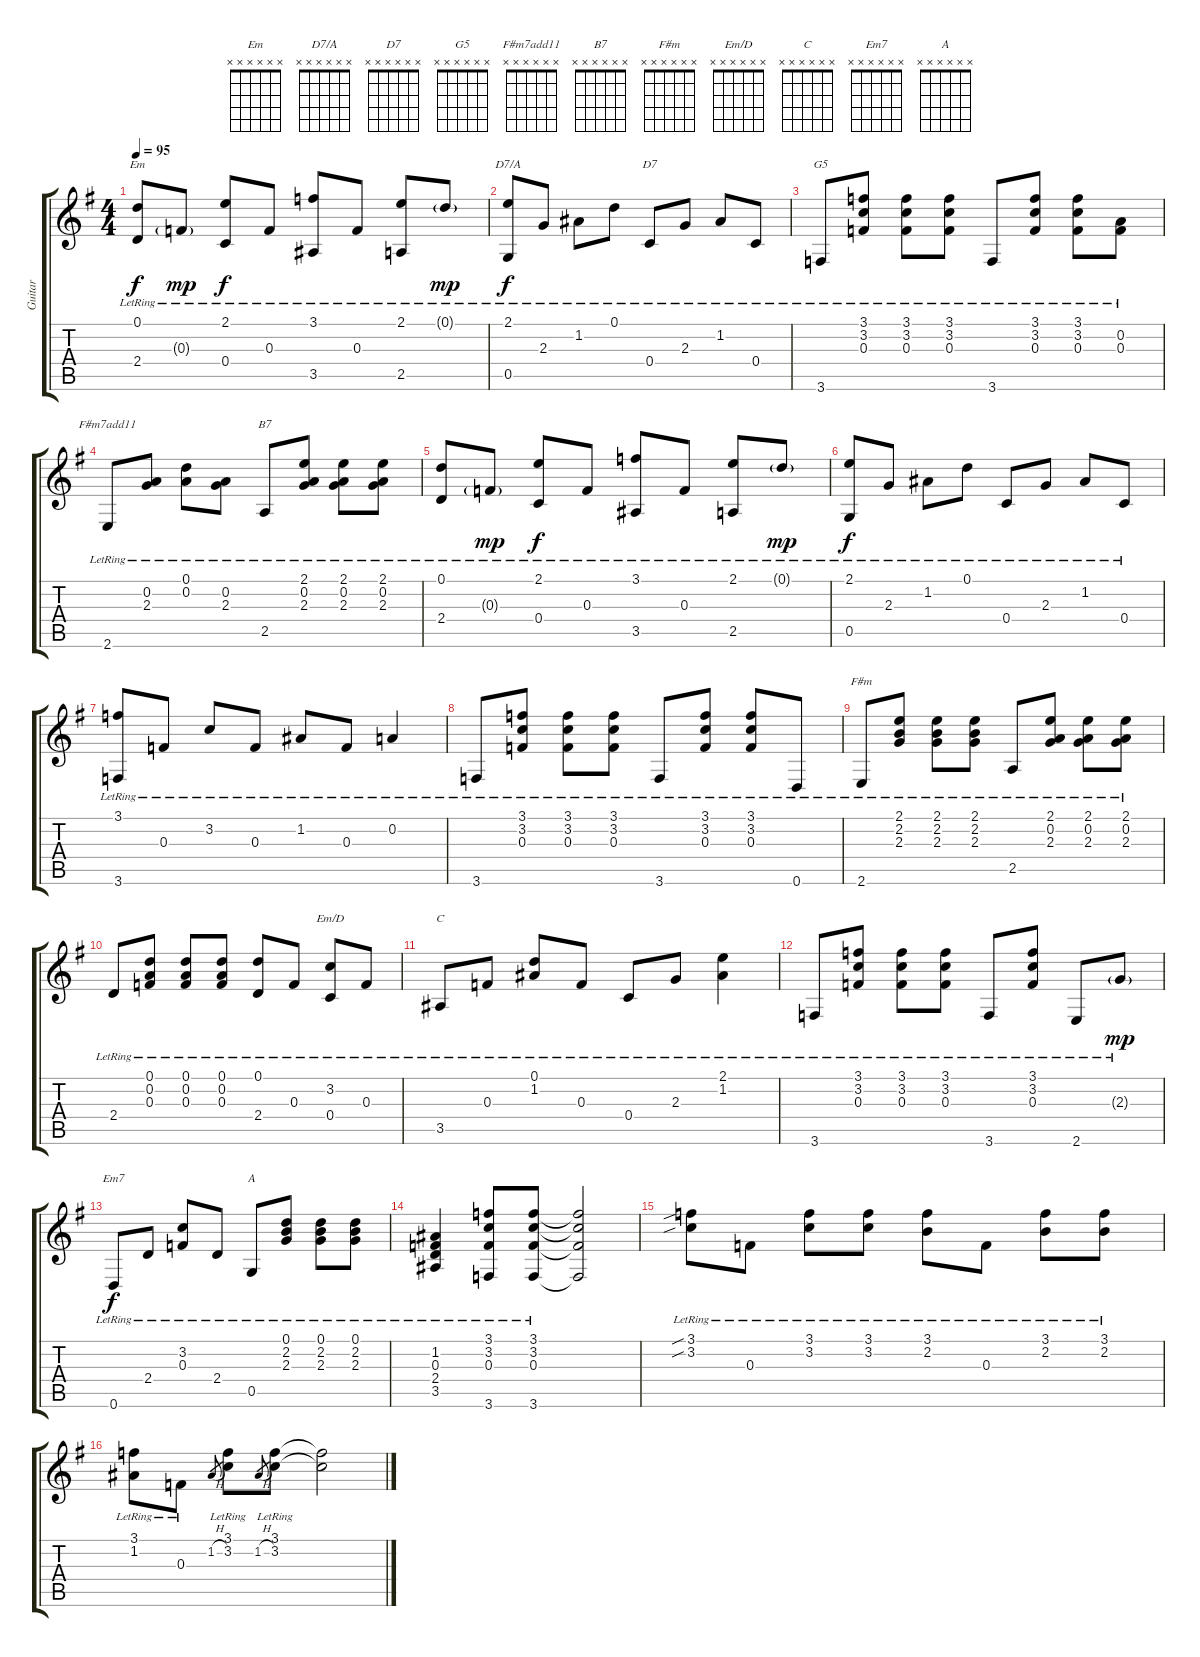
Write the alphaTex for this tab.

\track ("Guitar" "Guitar") {instrument acousticguitarsteel}
\staff {score tabs}
\tuning (D4 A3 F3 C3 G2 D2) {hide}
\chord ("Em" x x x x x x)
\chord ("D7/A" x x x x x x)
\chord ("D7" x x x x x x)
\chord ("G5" x x x x x x)
\chord ("F#m7add11" x x x x x x)
\chord ("B7" x x x x x x)
\chord ("F#m" x x x x x x)
\chord ("Em/D" x x x x x x)
\chord ("C" x x x x x x)
\chord ("Em7" x x x x x x)
\chord ("A" x x x x x x)
\ts (4 4)
\tempo 95
\clef g2
\ks g
(0.1{lr} 2.4{lr}).8{ch "Em" dy f} 0.3{g lr}.8{dy mp} (2.1{lr} 0.4{lr}).8{dy f} 0.3{lr}.8 (3.1{lr} 3.5{lr}).8 0.3{lr}.8 (2.1{lr} 2.5{lr}).8 0.1{g lr}.8{dy mp} |
(2.1{lr} 0.5{lr}).8{ch "D7/A" dy f} 2.3{lr}.8 1.2{lr}.8 0.1{lr}.8 0.4{lr}.8{ch "D7"} 2.3{lr}.8 1.2{lr}.8 0.4{lr}.8 |
3.6{lr}.8{ch "G5"} (3.1{lr} 3.2{lr} 0.3{lr}).8 (3.1{lr} 3.2{lr} 0.3{lr}).8 (3.1{lr} 3.2{lr} 0.3{lr}).8 3.6{lr}.8 (3.1{lr} 3.2{lr} 0.3{lr}).8 (3.1{lr} 3.2{lr} 0.3{lr}).8 (0.2{lr} 0.3{lr}).8 |
2.6{lr}.8{ch "F#m7add11"} (0.2{lr} 2.3{lr}).8 (0.1{lr} 0.2{lr}).8 (0.2{lr} 2.3{lr}).8 2.5{lr}.8{ch "B7"} (2.1{lr} 0.2{lr} 2.3{lr}).8 (2.1{lr} 0.2{lr} 2.3{lr}).8 (2.1{lr} 0.2{lr} 2.3{lr}).8 |
(0.1{lr} 2.4{lr}).8 0.3{g lr}.8{dy mp} (2.1{lr} 0.4{lr}).8{dy f} 0.3{lr}.8 (3.1{lr} 3.5{lr}).8 0.3{lr}.8 (2.1{lr} 2.5{lr}).8 0.1{g lr}.8{dy mp} |
(2.1{lr} 0.5{lr}).8{dy f} 2.3{lr}.8 1.2{lr}.8 0.1{lr}.8 0.4{lr}.8 2.3{lr}.8 1.2{lr}.8 0.4{lr}.8 |
(3.1{lr} 3.6{lr}).8 0.3{lr}.8 3.2{lr}.8 0.3{lr}.8 1.2{lr}.8 0.3{lr}.8 0.2{lr}.4 |
3.6{lr}.8 (3.1{lr} 3.2{lr} 0.3{lr}).8 (3.1{lr} 3.2{lr} 0.3{lr}).8 (3.1{lr} 3.2{lr} 0.3{lr}).8 3.6{lr}.8 (3.1{lr} 3.2{lr} 0.3{lr}).8 (3.1{lr} 3.2{lr} 0.3{lr}).8 0.6{lr}.8 |
2.6{lr}.8{ch "F#m"} (2.1{lr} 2.2{lr} 2.3{lr}).8 (2.1{lr} 2.2{lr} 2.3{lr}).8 (2.1{lr} 2.2{lr} 2.3{lr}).8 2.5{lr}.8 (2.1{lr} 0.2{lr} 2.3{lr}).8 (2.1{lr} 0.2{lr} 2.3{lr}).8 (2.1{lr} 0.2{lr} 2.3{lr}).8 |
2.4{lr}.8 (0.1{lr} 0.2{lr} 0.3{lr}).8 (0.1{lr} 0.2{lr} 0.3{lr}).8 (0.1{lr} 0.2{lr} 0.3{lr}).8 (0.1{lr} 2.4{lr}).8 0.3{lr}.8 (3.2{lr} 0.4{lr}).8{ch "Em/D"} 0.3{lr}.8 |
3.5{lr}.8{ch "C"} 0.3{lr}.8 (0.1{lr} 1.2{lr}).8 0.3{lr}.8 0.4{lr}.8 2.3{lr}.8 (2.1{lr} 1.2{lr}).4 |
3.6{lr}.8 (3.1{lr} 3.2{lr} 0.3{lr}).8 (3.1{lr} 3.2{lr} 0.3{lr}).8 (3.1{lr} 3.2{lr} 0.3{lr}).8 3.6{lr}.8 (3.1{lr} 3.2{lr} 0.3{lr}).8 2.6{lr}.8 2.3{g lr}.8{dy mp} |
0.6{lr}.8{ch "Em7" dy f} 2.4{lr}.8 (3.2{lr} 0.3{lr}).8 2.4{lr}.8 0.5{lr}.8{ch "A"} (0.1{lr} 2.2{lr} 2.3{lr}).8 (0.1{lr} 2.2{lr} 2.3{lr}).8 (0.1{lr} 2.2{lr} 2.3{lr}).8 |
(1.2{lr} 0.3{lr} 2.4{lr} 3.5{lr}).4 (3.1{lr} 3.2{lr} 0.3{lr} 3.6{lr}).8 (3.1{lr} 3.2{lr} 0.3{lr} 3.6{lr}).8 (3.1{t} 3.2{t} 0.3{t} 3.6{t}).2 |
(3.1{sib lr} 3.2{sib lr}).8 0.3{lr}.8 (3.1{lr} 3.2{lr}).8 (3.1{lr} 3.2{lr}).8 (3.1{lr} 2.2{lr}).8 0.3{lr}.8 (3.1{lr} 2.2{lr}).8 (3.1{lr} 2.2{lr}).8 |
(3.1{lr} 1.2{lr}).8 0.3{lr}.8 1.2{h}.8{gr} (3.1{lr} 3.2{lr}).8 1.2{h}.8{gr} (3.1{lr} 3.2{lr}).8 (3.1{t} 3.2{t}).2
